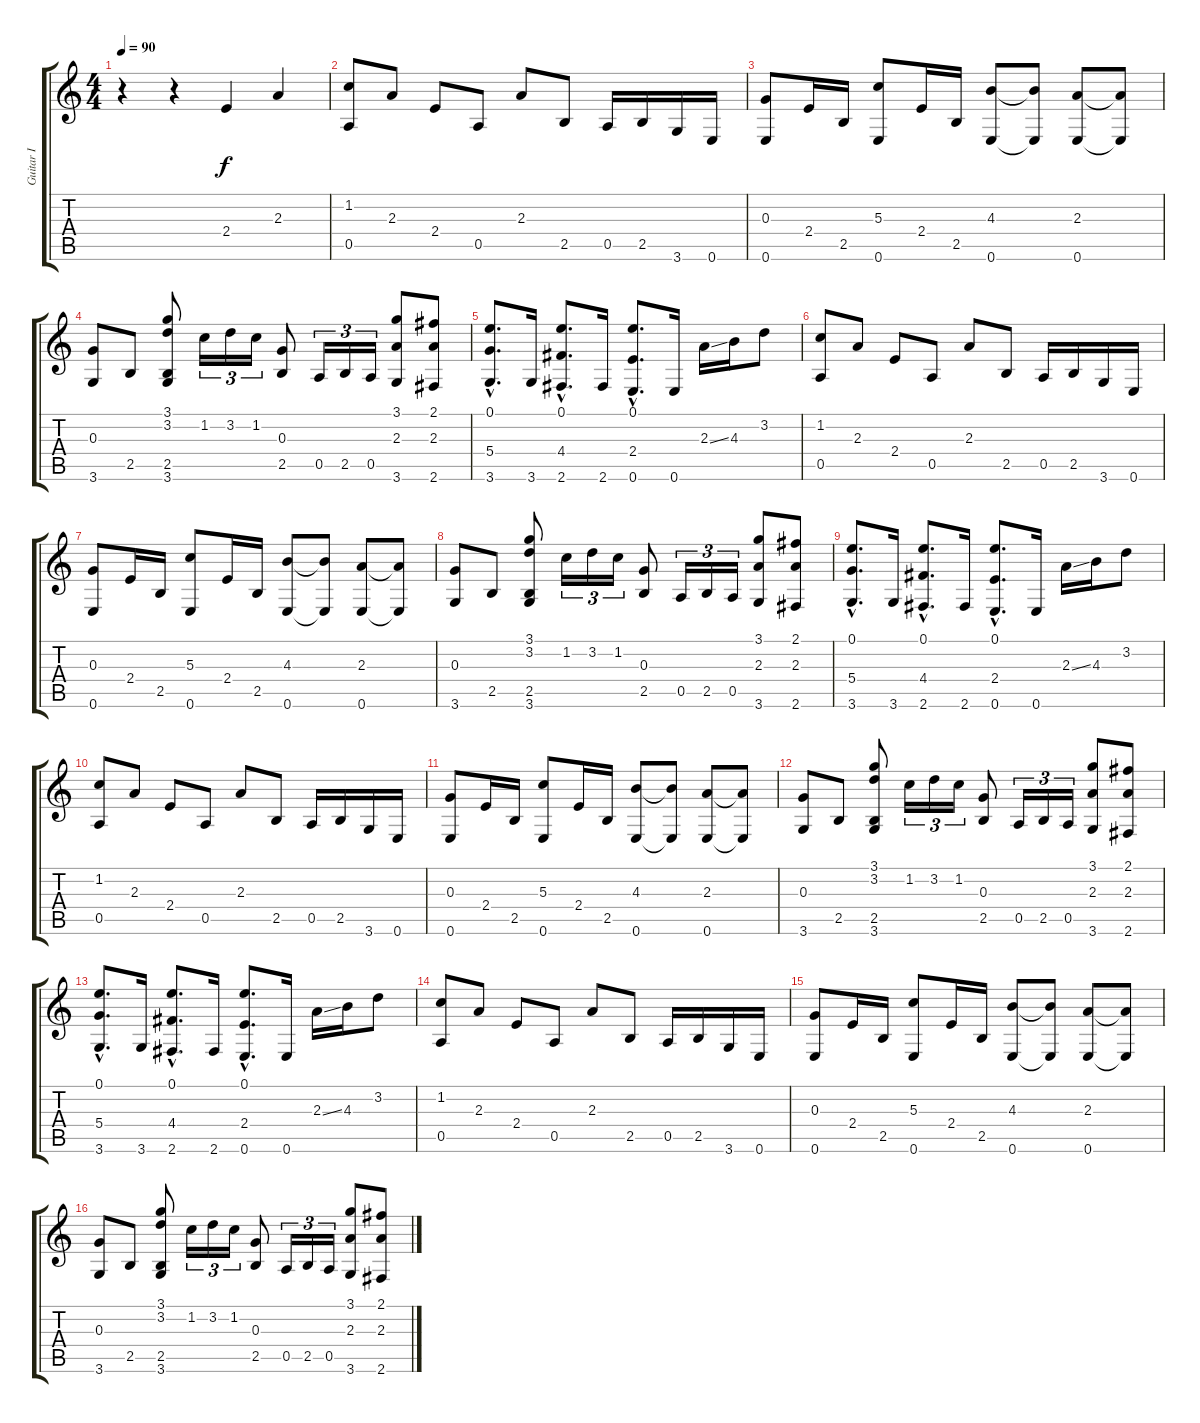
\track ("Guitar I" "Guitar I") {instrument acousticguitarsteel}
\staff {score tabs}
\tuning (E4 B3 G3 D3 A2 E2) {hide}
\ts (4 4)
\tempo 90
\clef g2
\ks c
r.4{dy f instrument acousticguitarsteel} r.4 2.4.4 2.3.4 |
(1.2 0.5).8 2.3.8 2.4.8 0.5.8 2.3.8 2.5.8 0.5.16 2.5.16 3.6.16 0.6.16 |
(0.3 0.6).8 2.4.16 2.5.16 (5.3 0.6).8 2.4.16 2.5.16 (4.3 0.6).8 (4.3{t} 0.6{t}).8 (2.3 0.6).8 (2.3{t} 0.6{t}).8 |
(0.3 3.6).8 2.5.8 (3.1 3.2 2.5 3.6).8 1.2.16{tu (3 2)} 3.2.16{tu (3 2)} 1.2.16{tu (3 2)} (0.3 2.5).8 0.5.16{tu (3 2)} 2.5.16{tu (3 2)} 0.5.16{tu (3 2)} (3.1 2.3 3.6).8 (2.1 2.3 2.6).8 |
(0.1{hac} 5.4{hac} 3.6{hac}).8{d} 3.6.16 (0.1{hac} 4.4{hac} 2.6{hac}).8{d} 2.6.16 (0.1{hac} 2.4{hac} 0.6{hac}).8{d} 0.6.16 2.3{ss}.16 4.3.16 3.2.8 |
(1.2 0.5).8 2.3.8 2.4.8 0.5.8 2.3.8 2.5.8 0.5.16 2.5.16 3.6.16 0.6.16 |
(0.3 0.6).8 2.4.16 2.5.16 (5.3 0.6).8 2.4.16 2.5.16 (4.3 0.6).8 (4.3{t} 0.6{t}).8 (2.3 0.6).8 (2.3{t} 0.6{t}).8 |
(0.3 3.6).8 2.5.8 (3.1 3.2 2.5 3.6).8 1.2.16{tu (3 2)} 3.2.16{tu (3 2)} 1.2.16{tu (3 2)} (0.3 2.5).8 0.5.16{tu (3 2)} 2.5.16{tu (3 2)} 0.5.16{tu (3 2)} (3.1 2.3 3.6).8 (2.1 2.3 2.6).8 |
(0.1{hac} 5.4{hac} 3.6{hac}).8{d} 3.6.16 (0.1{hac} 4.4{hac} 2.6{hac}).8{d} 2.6.16 (0.1{hac} 2.4{hac} 0.6{hac}).8{d} 0.6.16 2.3{ss}.16 4.3.16 3.2.8 |
(1.2 0.5).8{volume 12} 2.3.8 2.4.8 0.5.8 2.3.8 2.5.8 0.5.16 2.5.16 3.6.16 0.6.16 |
(0.3 0.6).8 2.4.16 2.5.16 (5.3 0.6).8 2.4.16 2.5.16 (4.3 0.6).8 (4.3{t} 0.6{t}).8 (2.3 0.6).8 (2.3{t} 0.6{t}).8 |
(0.3 3.6).8 2.5.8 (3.1 3.2 2.5 3.6).8 1.2.16{tu (3 2)} 3.2.16{tu (3 2)} 1.2.16{tu (3 2)} (0.3 2.5).8 0.5.16{tu (3 2)} 2.5.16{tu (3 2)} 0.5.16{tu (3 2)} (3.1 2.3 3.6).8 (2.1 2.3 2.6).8 |
(0.1{hac} 5.4{hac} 3.6{hac}).8{d} 3.6.16 (0.1{hac} 4.4{hac} 2.6{hac}).8{d} 2.6.16 (0.1{hac} 2.4{hac} 0.6{hac}).8{d} 0.6.16 2.3{ss}.16 4.3.16 3.2.8 |
(1.2 0.5).8 2.3.8 2.4.8 0.5.8 2.3.8 2.5.8 0.5.16 2.5.16 3.6.16 0.6.16 |
(0.3 0.6).8 2.4.16 2.5.16 (5.3 0.6).8 2.4.16 2.5.16 (4.3 0.6).8 (4.3{t} 0.6{t}).8 (2.3 0.6).8 (2.3{t} 0.6{t}).8 |
(0.3 3.6).8 2.5.8 (3.1 3.2 2.5 3.6).8 1.2.16{tu (3 2)} 3.2.16{tu (3 2)} 1.2.16{tu (3 2)} (0.3 2.5).8 0.5.16{tu (3 2)} 2.5.16{tu (3 2)} 0.5.16{tu (3 2)} (3.1 2.3 3.6).8 (2.1 2.3 2.6).8
